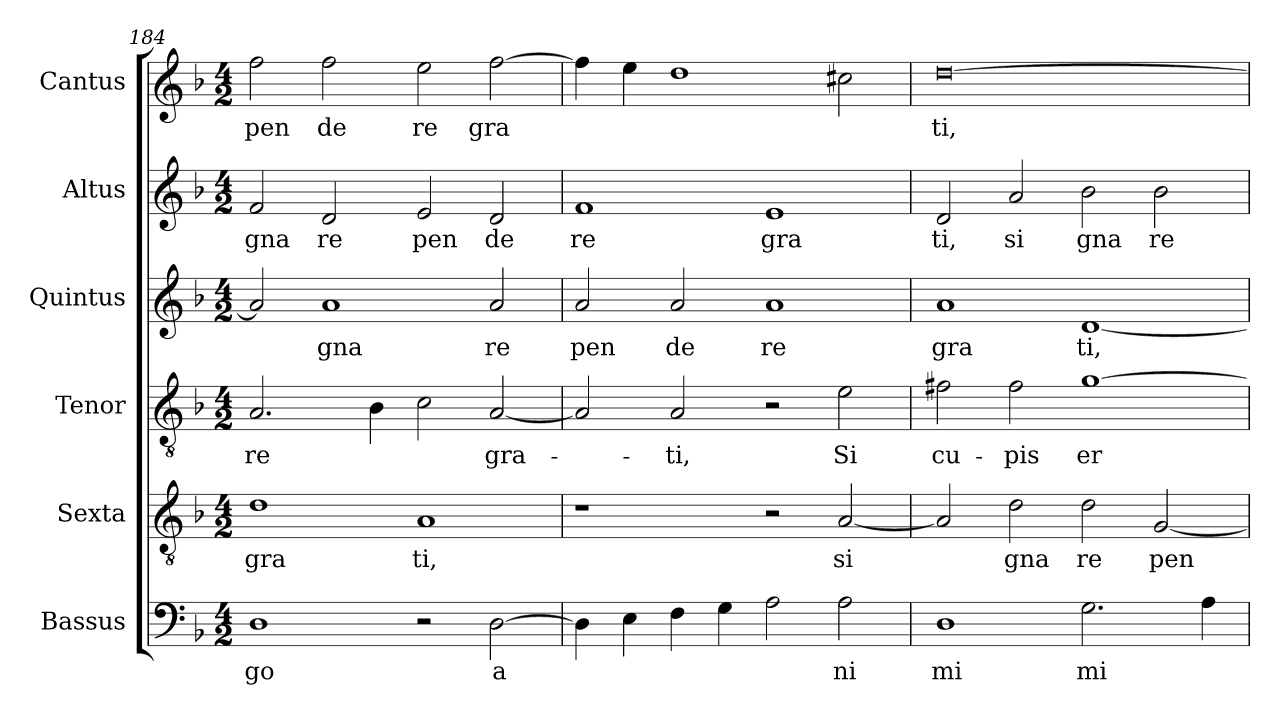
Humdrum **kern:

**kern	**text	**kern	**text	**kern	**text	**kern	**text	**kern	**text	**kern	**text
*part6	*part6	*part5	*part5	*part4	*part4	*part3	*part3	*part2	*part2	*part1	*part1
*staff6	*staff6	*staff5	*staff5	*staff4	*staff4	*staff3	*staff3	*staff2	*staff2	*staff1	*staff1
*I"Bassus	*	*I"Sexta	*	*I"Tenor	*	*I"Quintus	*	*I"Altus	*	*I"Cantus	*
*I'Bassus	*	*I'Sexta	*	*I'Tenor	*	*I'Quintus	*	*I'Altus	*	*I'Cantus	*
*clefF4	*	*clefGv2	*	*clefGv2	*	*clefG2	*	*clefG2	*	*clefG2	*
*k[b-]	*	*k[b-]	*	*k[b-]	*	*k[b-]	*	*k[b-]	*	*k[b-]	*
*F:	*	*F:	*	*F:	*	*F:	*	*F:	*	*F:	*
*M4/2	*	*M4/2	*	*M4/2	*	*M4/2	*	*M4/2	*	*M4/2	*
=184	=184	=184	=184	=184	=184	=184	=184	=184	=184	=184	=184
!	!LO:LY:b:cj	!	!LO:LY:b:cj	!	!LO:LY:b:cj	!	!	!	!LO:LY:b:cj	!	!LO:LY:b:cj
1D	go	1d	gra	2.A/	-re	2a/]	.	2f/	gna	2ff\	pen
!	!	!	!	!	!	!	!LO:LY:b:cj	!	!LO:LY:b:cj	!	!LO:LY:b:cj
.	.	.	.	.	.	1a	gna	2d/	re	2ff\	de
.	.	.	.	4B-\	.	.	.	.	.	.	.
!	!	!	!LO:LY:b:cj	!	!	!	!	!	!LO:LY:b:cj	!	!LO:LY:b:cj
2r	.	1A	ti,	2c\	.	.	.	2e/	pen	2ee\	re
!	!LO:LY:b:cj	!	!	!	!LO:LY:b	!	!LO:LY:b:cj	!	!LO:LY:b:cj	!	!LO:LY:b
[>2D\	a	.	.	[<2A/	gra-	2a/	re	2d/	de	[>2ff\	gra
=185	=185	=185	=185	=185	=185	=185	=185	=185	=185	=185	=185
!	!	!	!	!	!	!	!LO:LY:b:cj	!	!LO:LY:b:cj	!	!
4D\]	.	1r	.	2A/]	.	2a/	pen	1f	re	4ff\]	.
4E\	.	.	.	.	.	.	.	.	.	4ee\	.
!	!	!	!	!	!LO:LY:b:cj	!	!LO:LY:b:cj	!	!	!	!
4F\	.	.	.	2A/	-ti,	2a/	de	.	.	1dd	.
4G\	.	.	.	.	.	.	.	.	.	.	.
!	!	!	!	!	!	!	!LO:LY:b:cj	!	!LO:LY:b:cj	!	!
2A\	.	2r	.	2r	.	1a	re	1e	gra	.	.
!	!LO:LY:b:cj	!	!LO:LY:b:cj	!	!LO:LY:b:cj	!	!	!	!	!	!
2A\	ni	[<2A/	si	2e\	Si	.	.	.	.	2cc#\	.
=186	=186	=186	=186	=186	=186	=186	=186	=186	=186	=186	=186
!	!LO:LY:b:cj	!	!	!	!LO:LY:b:cj	!	!LO:LY:b:cj	!	!LO:LY:b:cj	!	!LO:LY:b:cj
1D	mi	2A/]	.	2f#X\	cu-	1a	gra	2d/	ti,	[>0dd	ti,
!	!	!	!LO:LY:b:cj	!	!LO:LY:b:cj	!	!	!	!LO:LY:b:cj	!	!
.	.	2d\	gna	2f#\	-pis	.	.	2a/	si	.	.
!	!LO:LY:b	!	!LO:LY:b:cj	!	!LO:LY:b:cj	!	!LO:LY:b:cj	!	!LO:LY:b:cj	!	!
2.G\	mi	2d\	re	[>1g	er-	[<1d	ti,	2b-\	gna	.	.
!	!	!	!LO:LY:b	!	!	!	!	!	!LO:LY:b:cj	!	!
.	.	[<2G/	pen	.	.	.	.	2b-\	re	.	.
4A\	.	.	.	.	.	.	.	.	.	.	.
=	=	=	=	=	=	=	=	=	=	=	=
*-	*-	*-	*-	*-	*-	*-	*-	*-	*-	*-	*-
